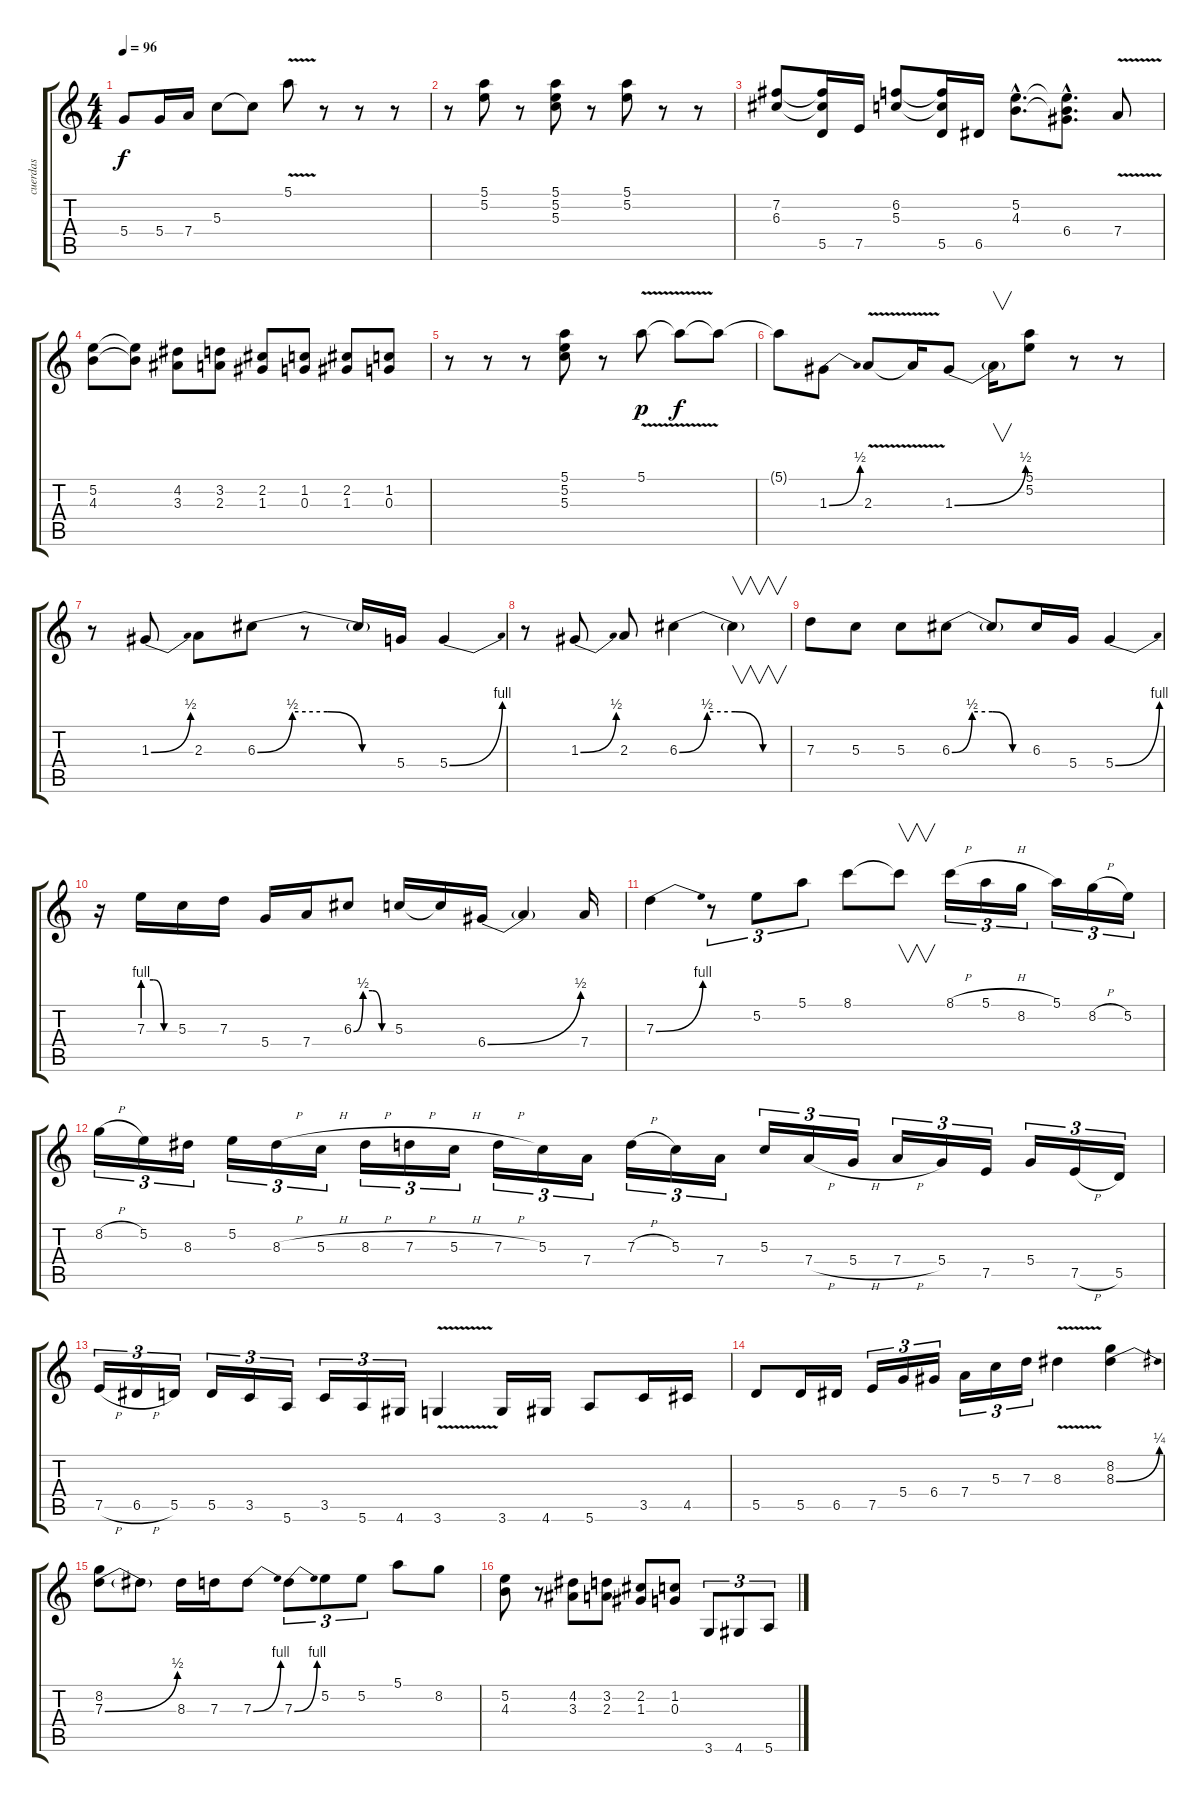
\track ("cuerdas" "cuerdas") {instrument electricguitarclean}
\staff {score tabs}
\tuning (E4 B3 G3 D3 A2 E2) {hide}
\ts (4 4)
\tempo 96
\clef g2
\ks c
5.4{t}.8{dy f} 5.4.16 7.4.16 5.3.8 5.3{t}.8 5.1{v}.8 r.8 r.8 r.8 |
r.8 (5.1 5.2).8 r.8 (5.1 5.2 5.3).8 r.8 (5.1 5.2).8 r.8 r.8 |
(7.2 6.3).8 (7.2{t} 6.3{t} 5.5).16 7.5.16 (6.2 5.3).8 (6.2{t} 5.3{t} 5.5).16 6.5.16 (5.2{hac} 4.3{hac}).8{d} (5.2{hac t} 4.3{hac t} 6.4{hac}).8{d} 7.4{v}.8 |
(5.2 4.3).8 (5.2{t} 4.3{t}).8 (4.2 3.3).8 (3.2 2.3).8 (2.2 1.3).8 (1.2 0.3).8 (2.2 1.3).8 (1.2 0.3).8 |
r.8 r.8 r.8 (5.1 5.2 5.3).8 r.8 5.1{v}.8{dy p} 5.1{t}.8{dy f} 5.1{t}.8 |
5.1{t}.8 1.3{be (bend 0 0 60 2)}.8{instrument distortionguitar} 2.3{v}.8 2.3{t}.16 1.3{be (bend 0 0 60 2)}.8 1.3{t}.16{v} (5.1 5.2).8 r.8 r.8 |
r.8 1.3{be (bend 0 0 60 2)}.8 2.3.8 6.3{be (custom 0 0 15 2 30 2 45 0 60 0)}.8 r.8 6.3{t}.16 5.4.16 5.4{be (bend 0 0 60 4)}.4 |
r.8 1.3{be (bend 0 0 60 2)}.8 2.3.8 6.3{be (custom 0 0 15 2 30 2 45 0 60 0)}.4 6.3{t}.4{v} |
7.3.8 5.3.8 5.3.8 6.3{be (custom 0 0 15 2 30 2 45 0 60 0)}.8 6.3{t}.8 6.3.16 5.4.16 5.4{be (bend 0 0 60 4)}.4 |
r.16 7.3{be (custom 0 4 20 4 40 0 60 0)}.16 5.3.16 7.3.16 5.4.16 7.4.16 6.3{be (custom 0 0 15 2 30 2 45 0 60 0)}.8 5.3.16 5.3{t}.16 6.4{be (bend 0 0 60 2)}.16 6.4{t}.4 7.4.16 |
7.3{be (bend 0 0 60 4)}.4 r.8{tu (3 2)} 5.2.8{tu (3 2)} 5.1.8{tu (3 2)} 8.1.8 8.1{t}.8{v} 8.1{h}.16{tu (3 2)} 5.1{h}.16{tu (3 2)} 8.2.16{tu (3 2)} 5.1.16{tu (3 2)} 8.2{h}.16{tu (3 2)} 5.2.16{tu (3 2)} |
8.2{h}.16{tu (3 2)} 5.2.16{tu (3 2)} 8.3.16{tu (3 2)} 5.2.16{tu (3 2)} 8.3{h}.16{tu (3 2)} 5.3{h}.16{tu (3 2)} 8.3{h}.16{tu (3 2)} 7.3{h}.16{tu (3 2)} 5.3{h}.16{tu (3 2)} 7.3{h}.16{tu (3 2)} 5.3.16{tu (3 2)} 7.4.16{tu (3 2)} 7.3{h}.16{tu (3 2)} 5.3.16{tu (3 2)} 7.4.16{tu (3 2)} 5.3.16{tu (3 2)} 7.4{h}.16{tu (3 2)} 5.4{h}.16{tu (3 2)} 7.4{h}.16{tu (3 2)} 5.4.16{tu (3 2)} 7.5.16{tu (3 2)} 5.4.16{tu (3 2)} 7.5{h}.16{tu (3 2)} 5.5.16{tu (3 2)} |
7.5{h}.16{tu (3 2)} 6.5{h}.16{tu (3 2)} 5.5.16{tu (3 2)} 5.5.16{tu (3 2)} 3.5.16{tu (3 2)} 5.6.16{tu (3 2)} 3.5.16{tu (3 2)} 5.6.16{tu (3 2)} 4.6.16{tu (3 2)} 3.6{v}.4 3.6.16 4.6.16 5.6.8 3.5.16 4.5.16 |
5.5.8 5.5.16 6.5.16 7.5.16{tu (3 2)} 5.4.16{tu (3 2)} 6.4.16{tu (3 2)} 7.4.16{tu (3 2)} 5.3.16{tu (3 2)} 7.3.16{tu (3 2)} 8.3{v}.4 (8.2 8.3{be (bend 0 0 60 1)}).4 |
(8.2 7.3{be (bend 0 0 60 2)}).8 7.3{t}.8 8.3.16 7.3.16 7.3{be (bend 0 0 60 4)}.8 7.3{be (bend 0 0 60 4)}.8{tu (3 2)} 5.2.8{tu (3 2)} 5.2.8{tu (3 2)} 5.1.8 8.2.8 |
(5.2 4.3).8 r.8 (4.2 3.3).8 (3.2 2.3).8 (2.2 1.3).8 (1.2 0.3).8 3.6.8{tu (3 2)} 4.6.8{tu (3 2)} 5.6.8{tu (3 2)}
